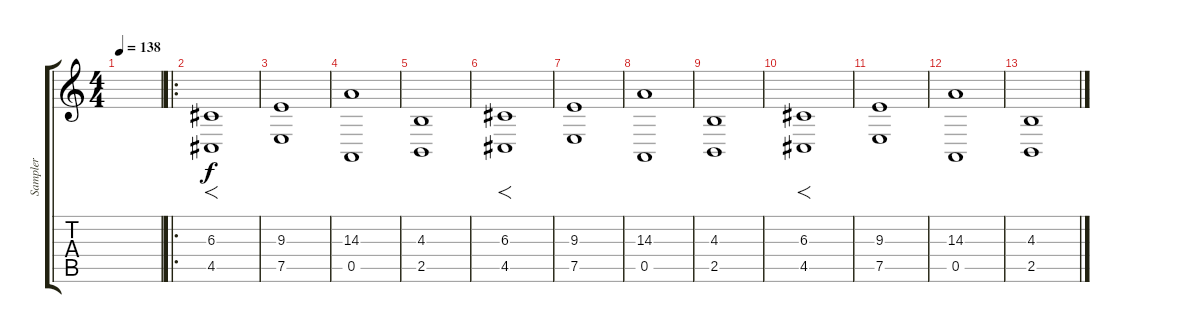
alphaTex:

\track ("Sampler " "Sampler ") {instrument stringensemble1}
\staff {score tabs}
\tuning (E4 B3 G3 D3 A2 E2) {hide}
\ts (4 4)
\tempo 138
\clef g2
\ks c
|
\ro
(6.3 4.5).1{f volume 6} |
(9.3 7.5).1 |
(14.3 0.5).1 |
(4.3 2.5).1 |
(6.3 4.5).1{f volume 6} |
(9.3 7.5).1 |
(14.3 0.5).1 |
(4.3 2.5).1 |
(6.3 4.5).1{f volume 6} |
(9.3 7.5).1 |
(14.3 0.5).1 |
(4.3 2.5).1
